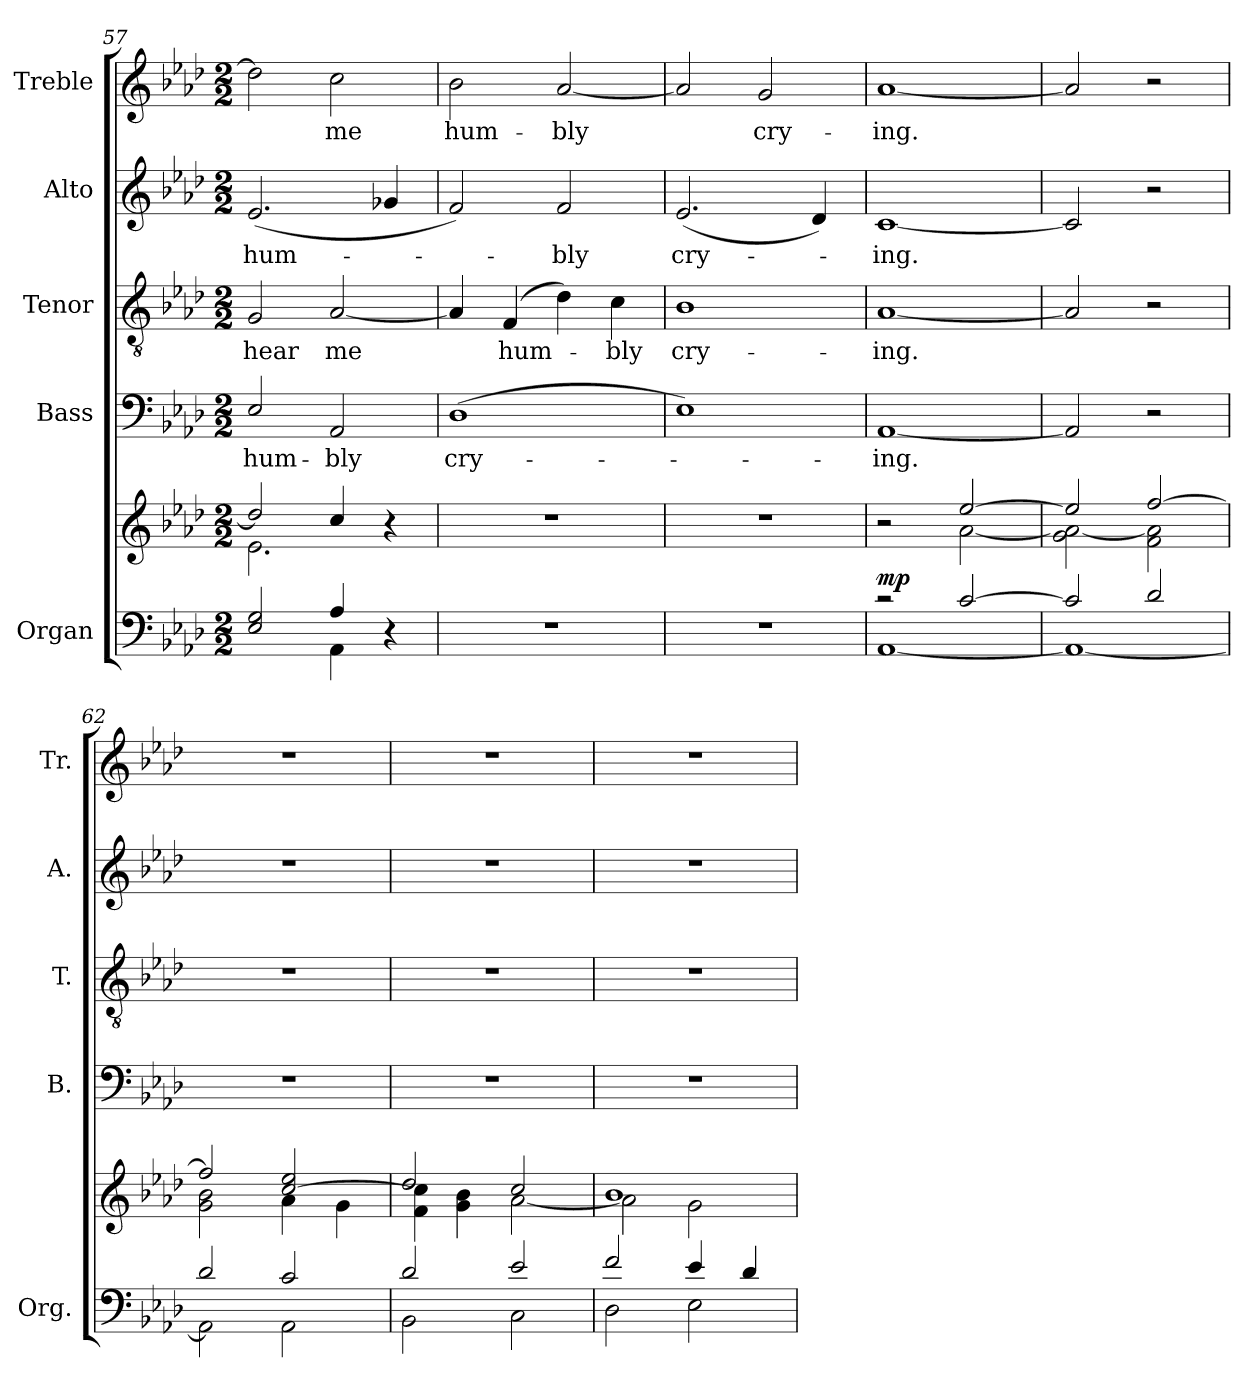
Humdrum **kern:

**kern	**kern	**dynam	**kern	**text	**kern	**text	**kern	**text	**kern	**text
*part5	*part5	*part5	*part4	*part4	*part3	*part3	*part2	*part2	*part1	*part1
*staff6	*staff5	*staff5/6	*staff4	*staff4	*staff3	*staff3	*staff2	*staff2	*staff1	*staff1
*I"Organ	*	*	*I"Bass	*	*I"Tenor	*	*I"Alto	*	*I"Treble	*
*I'Org.	*	*	*I'B.	*	*I'T.	*	*I'A.	*	*I'Tr.	*
*clefF4	*clefG2	*	*clefF4	*	*clefGv2	*	*clefG2	*	*clefG2	*
*	*	*	*	*	*ITrd7c12	*	*	*	*	*
*k[b-e-a-d-]	*k[b-e-a-d-]	*	*k[b-e-a-d-]	*	*k[b-e-a-d-]	*	*k[b-e-a-d-]	*	*k[b-e-a-d-]	*
*A-:	*A-:	*	*A-:	*	*A-:	*	*A-:	*	*A-:	*
*M2/2	*M2/2	*	*M2/2	*	*M2/2	*	*M2/2	*	*M2/2	*
=57	=57	=57	=57	=57	=57	=57	=57	=57	=57	=57
*^	*^	*	*	*	*	*	*	*	*	*
!	!	!	!	!	!	!LO:LY:b:color=#000000	!	!	!	!	!	!
!	!	!	!	!	!	!	!	!LO:LY:b:color=#000000	!	!	!	!
!	!	!	!	!	!	!	!	!	!	!LO:LY:b:color=#000000	!	!
2E-i/ 2Gi	2ryy	2dd-i/]	2.e-i\	.	2E-i/	hum-	2GGi/	hear	(2.e-i/	hum-	2dd-i\]	.
!	!	!	!	!	!	!LO:LY:b:color=#000000	!	!	!	!	!	!
!	!	!	!	!	!	!	!	!LO:LY:b:color=#000000	!	!	!	!
!	!	!	!	!	!	!	!	!	!	!	!	!LO:LY:b:color=#000000
4A-i/	4AA-i\	4cci/	.	.	2AA-i/	-bly	[2AA-i/	me	.	.	2cci\	me
4r	4ryy	4r	4ryy	.	.	.	.	.	4g-Xi/	.	.	.
*v	*v	*	*	*	*	*	*	*	*	*	*	*
*	*v	*v	*	*	*	*	*	*	*	*	*
=58	=58	=58	=58	=58	=58	=58	=58	=58	=58	=58
*^	*^	*	*	*	*	*	*	*	*	*
!	!	!	!	!	!	!LO:LY:b:color=#000000	!	!	!	!	!	!
*v	*v	*	*	*	*	*	*	*	*	*	*	*
*	*v	*v	*	*	*	*	*	*	*	*	*
*^	*^	*	*	*	*	*	*	*	*	*
!	!	!	!	!	!	!	!	!	!	!	!	!LO:LY:b:color=#000000
*v	*v	*	*	*	*	*	*	*	*	*	*	*
*	*v	*v	*	*	*	*	*	*	*	*	*
1r	1r	.	(1D-i	cry-	4AA-i/]	.	2fi/)	.	2b-i\	hum-
!	!	!	!	!	!	!LO:LY:b:color=#000000	!	!	!	!
.	.	.	.	.	(4FFi/	hum-	.	.	.	.
!	!	!	!	!	!	!	!	!LO:LY:b:color=#000000	!	!
!	!	!	!	!	!	!	!	!	!	!LO:LY:b:color=#000000
.	.	.	.	.	4D-i\)	.	2fi/	-bly	[2a-i/	-bly
!	!	!	!	!	!	!LO:LY:b:color=#000000	!	!	!	!
.	.	.	.	.	4Ci\	-bly	.	.	.	.
=59	=59	=59	=59	=59	=59	=59	=59	=59	=59	=59
!	!	!	!	!	!	!LO:LY:b:color=#000000	!	!	!	!
!	!	!	!	!	!	!	!	!LO:LY:b:color=#000000	!	!
1r	1r	.	1E-i)	.	1BB-i	cry-	(2.e-i/	cry-	2a-i/]	.
!	!	!	!	!	!	!	!	!	!	!LO:LY:b:color=#000000
.	.	.	.	.	.	.	.	.	2gi/	cry-
.	.	.	.	.	.	.	4d-i/)	.	.	.
=60	=60	=60	=60	=60	=60	=60	=60	=60	=60	=60
*^	*^	*	*	*	*	*	*	*	*	*
!	!	!	!	!	!	!LO:LY:b:color=#000000	!	!	!	!	!	!
!	!	!	!	!	!	!	!	!LO:LY:b:color=#000000	!	!	!	!
!	!	!	!	!	!	!	!	!	!	!LO:LY:b:color=#000000	!	!
!	!	!	!	!	!	!	!	!	!	!	!	!LO:LY:b:color=#000000
2r	[1AA-i	2r	2ryy	mp	[1AA-i	-ing.	[1AA-i	-ing.	[1ci	-ing.	[1a-i	-ing.
[2ci/	.	[2ee-i/	[2a-i\	.	.	.	.	.	.	.	.	.
=61	=61	=61	=61	=61	=61	=61	=61	=61	=61	=61	=61	=61
2ci/]	1AA-i_	2ee-i/]	2gi\ 2a-i_	.	2AA-i/]	.	2AA-i/]	.	2ci/]	.	2a-i/]	.
2d-i/	.	[2ffi/	2fi\ 2a-i]	.	2r	.	2r	.	2r	.	2r	.
=62	=62	=62	=62	=62	=62	=62	=62	=62	=62	=62	=62	=62
2d-i/	2AA-i\]	2ffi/]	2gi\ 2b-i	.	1r	.	1r	.	1r	.	1r	.
2ci/	2AA-i\	[2cci/ 2ee-i	4a-i\	.	.	.	.	.	.	.	.	.
.	.	.	4gi\	.	.	.	.	.	.	.	.	.
=63	=63	=63	=63	=63	=63	=63	=63	=63	=63	=63	=63	=63
2d-i/	2BB-i\	2dd-i/	4fi\ 4cci]	.	1r	.	1r	.	1r	.	1r	.
.	.	.	4gi\ 4b-i	.	.	.	.	.	.	.	.	.
2e-i/	2Ci\	2cci/	[2a-i\	.	.	.	.	.	.	.	.	.
!!LO:PB:g=z
=64	=64	=64	=64	=64	=64	=64	=64	=64	=64	=64	=64	=64
2fi/	2D-i\	1b-i	2a-i\]	.	1r	.	1r	.	1r	.	1r	.
4e-i/	2E-i\	.	2gi\	.	.	.	.	.	.	.	.	.
4d-i/	.	.	.	.	.	.	.	.	.	.	.	.
*v	*v	*	*	*	*	*	*	*	*	*	*	*
*	*v	*v	*	*	*	*	*	*	*	*	*
=	=	=	=	=	=	=	=	=	=	=
*-	*-	*-	*-	*-	*-	*-	*-	*-	*-	*-
